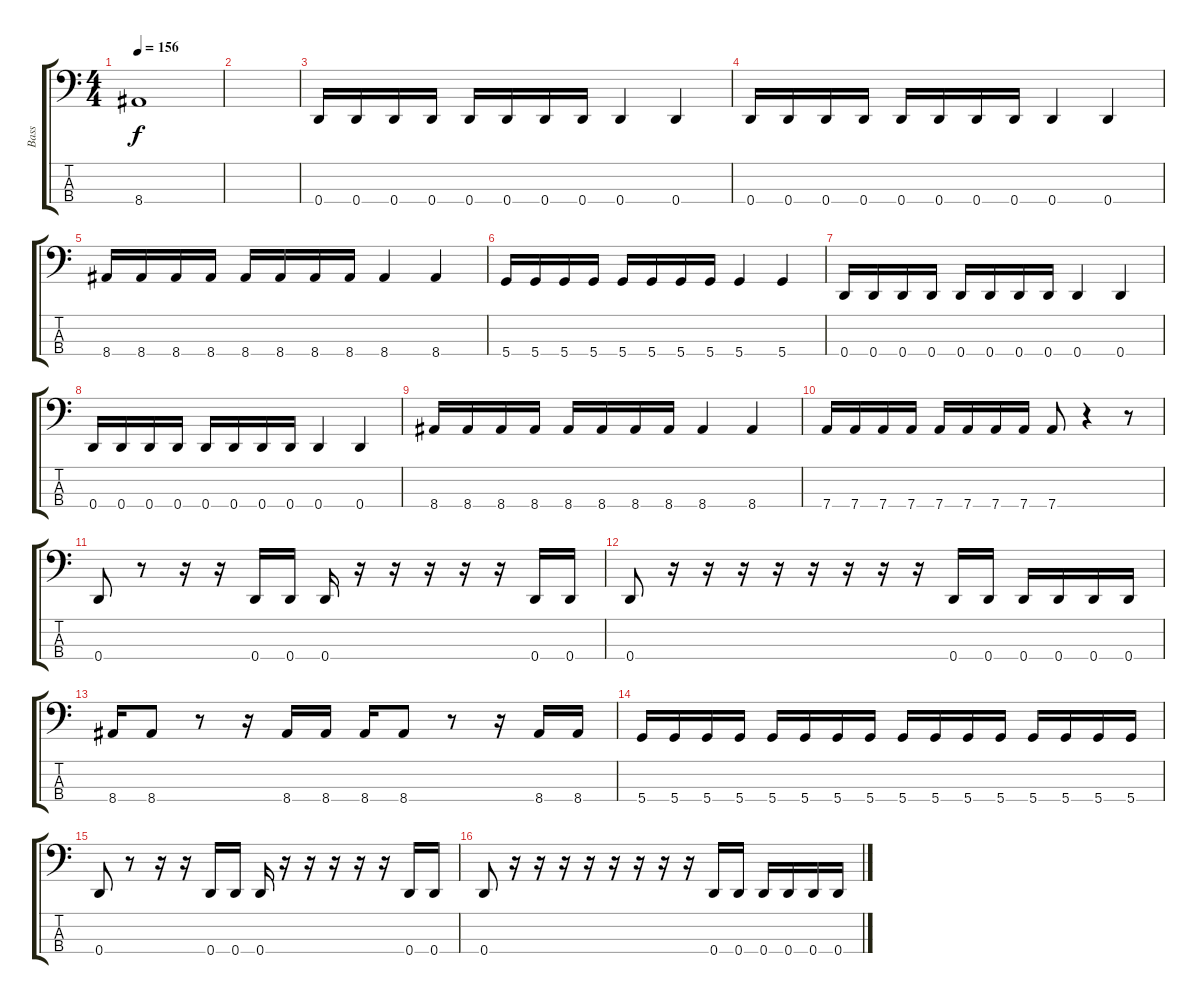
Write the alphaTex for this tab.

\track ("Bass" "Bass") {instrument electricbasspick}
\staff {score tabs}
\tuning (G2 D2 A1 D1) {hide}
\ts (4 4)
\tempo 156
\clef f4
\ks c
8.4.1{dy f} |
|
0.4.16 0.4.16 0.4.16 0.4.16 0.4.16 0.4.16 0.4.16 0.4.16 0.4.4 0.4.4 |
0.4.16 0.4.16 0.4.16 0.4.16 0.4.16 0.4.16 0.4.16 0.4.16 0.4.4 0.4.4 |
8.4.16 8.4.16 8.4.16 8.4.16 8.4.16 8.4.16 8.4.16 8.4.16 8.4.4 8.4.4 |
5.4.16 5.4.16 5.4.16 5.4.16 5.4.16 5.4.16 5.4.16 5.4.16 5.4.4 5.4.4 |
0.4.16 0.4.16 0.4.16 0.4.16 0.4.16 0.4.16 0.4.16 0.4.16 0.4.4 0.4.4 |
0.4.16 0.4.16 0.4.16 0.4.16 0.4.16 0.4.16 0.4.16 0.4.16 0.4.4 0.4.4 |
8.4.16 8.4.16 8.4.16 8.4.16 8.4.16 8.4.16 8.4.16 8.4.16 8.4.4 8.4.4 |
7.4.16 7.4.16 7.4.16 7.4.16 7.4.16 7.4.16 7.4.16 7.4.16 7.4.8 r.4 r.8 |
0.4.8 r.8 r.16 r.16 0.4.16 0.4.16 0.4.16 r.16 r.16 r.16 r.16 r.16 0.4.16 0.4.16 |
0.4.8 r.16 r.16 r.16 r.16 r.16 r.16 r.16 r.16 0.4.16 0.4.16 0.4.16 0.4.16 0.4.16 0.4.16 |
8.4.16 8.4.8 r.8 r.16 8.4.16 8.4.16 8.4.16 8.4.8 r.8 r.16 8.4.16 8.4.16 |
5.4.16 5.4.16 5.4.16 5.4.16 5.4.16 5.4.16 5.4.16 5.4.16 5.4.16 5.4.16 5.4.16 5.4.16 5.4.16 5.4.16 5.4.16 5.4.16 |
0.4.8 r.8 r.16 r.16 0.4.16 0.4.16 0.4.16 r.16 r.16 r.16 r.16 r.16 0.4.16 0.4.16 |
0.4.8 r.16 r.16 r.16 r.16 r.16 r.16 r.16 r.16 0.4.16 0.4.16 0.4.16 0.4.16 0.4.16 0.4.16
